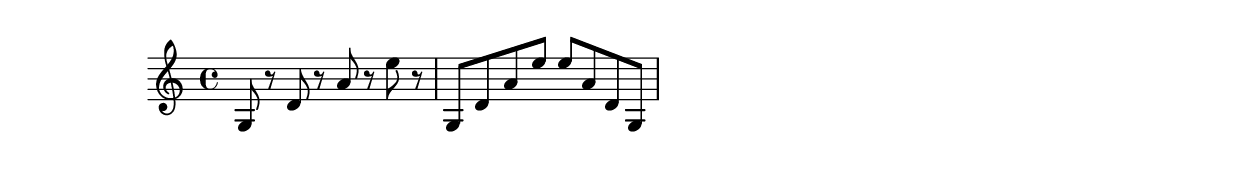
\version "2.12.3"
%\include "event-listener.ly"

\relative c' {
  g8 r d' r a' r e' r
  g,,8 d' a' e' e a, d, g,
%  c8 ~ c d ~ d e4 f
%  g4^"pizz" f e^"arco" d
}

